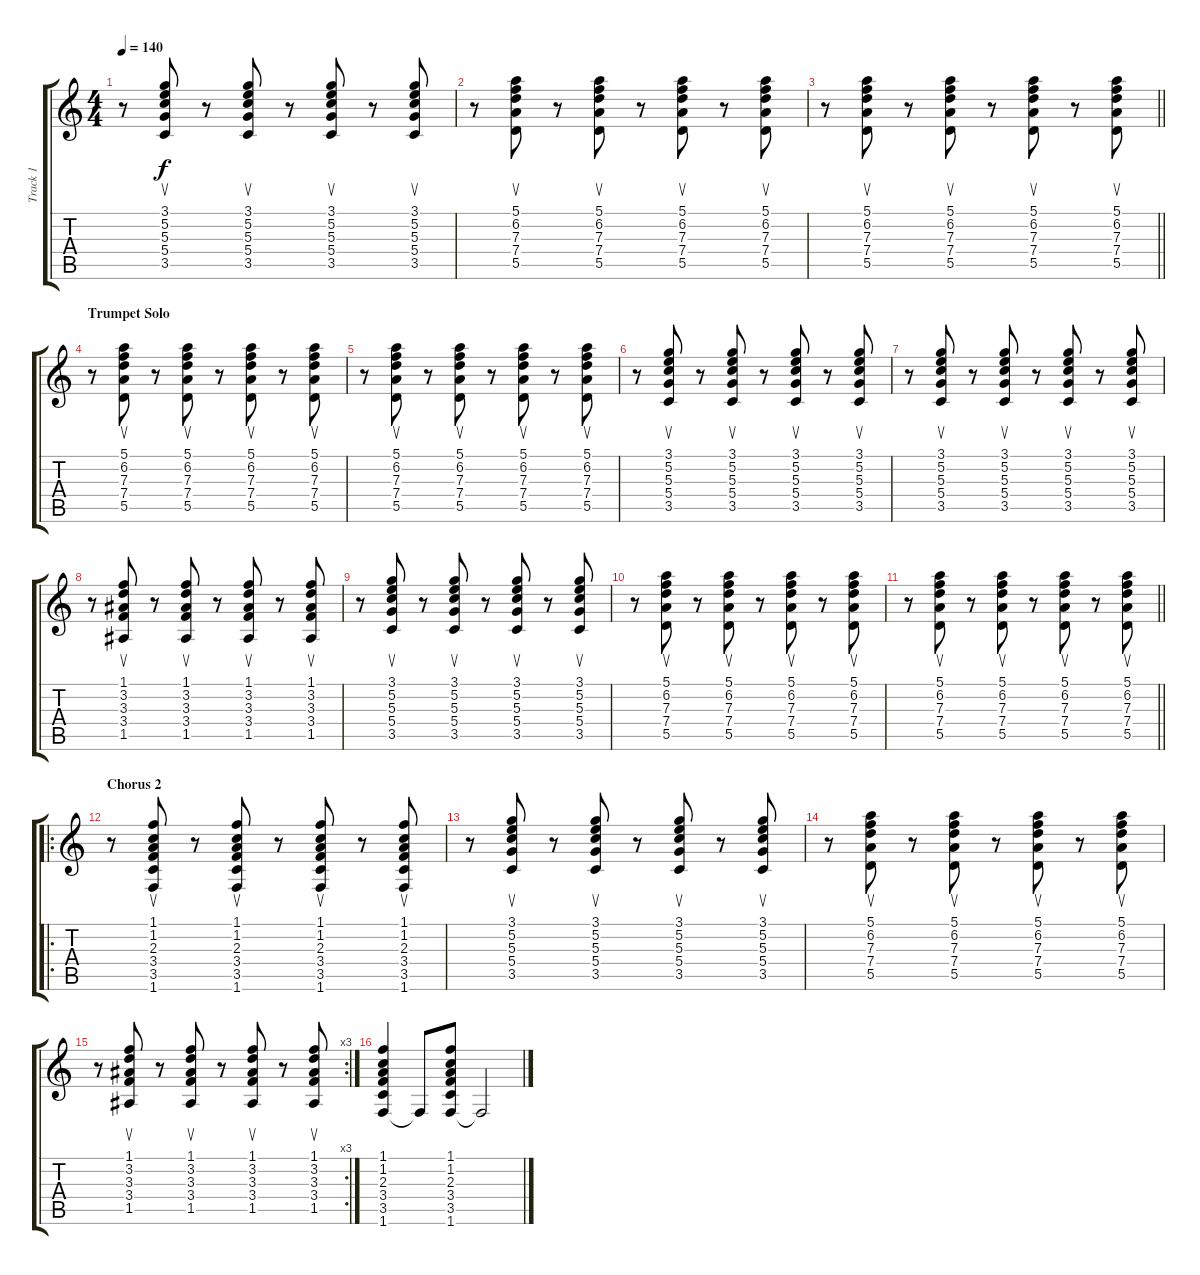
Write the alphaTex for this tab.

\track ("Track 1" "Track 1") {instrument electricguitarclean}
\staff {score tabs}
\tuning (E4 B3 G3 D3 A2 E2) {hide}
\ts (4 4)
\tempo 140
\clef g2
\ks c
r.8{dy f} (3.1 5.2 5.3 5.4 3.5).8{su} r.8 (3.1 5.2 5.3 5.4 3.5).8{su} r.8 (3.1 5.2 5.3 5.4 3.5).8{su} r.8 (3.1 5.2 5.3 5.4 3.5).8{su} |
r.8 (5.1 6.2 7.3 7.4 5.5).8{su} r.8 (5.1 6.2 7.3 7.4 5.5).8{su} r.8 (5.1 6.2 7.3 7.4 5.5).8{su} r.8 (5.1 6.2 7.3 7.4 5.5).8{su} |
\barLineRight lightlight
r.8 (5.1 6.2 7.3 7.4 5.5).8{su} r.8 (5.1 6.2 7.3 7.4 5.5).8{su} r.8 (5.1 6.2 7.3 7.4 5.5).8{su} r.8 (5.1 6.2 7.3 7.4 5.5).8{su} |
\section ("" "Trumpet Solo")
r.8 (5.1 6.2 7.3 7.4 5.5).8{su} r.8 (5.1 6.2 7.3 7.4 5.5).8{su} r.8 (5.1 6.2 7.3 7.4 5.5).8{su} r.8 (5.1 6.2 7.3 7.4 5.5).8{su} |
r.8 (5.1 6.2 7.3 7.4 5.5).8{su} r.8 (5.1 6.2 7.3 7.4 5.5).8{su} r.8 (5.1 6.2 7.3 7.4 5.5).8{su} r.8 (5.1 6.2 7.3 7.4 5.5).8{su} |
r.8 (3.1 5.2 5.3 5.4 3.5).8{su} r.8 (3.1 5.2 5.3 5.4 3.5).8{su} r.8 (3.1 5.2 5.3 5.4 3.5).8{su} r.8 (3.1 5.2 5.3 5.4 3.5).8{su} |
r.8 (3.1 5.2 5.3 5.4 3.5).8{su} r.8 (3.1 5.2 5.3 5.4 3.5).8{su} r.8 (3.1 5.2 5.3 5.4 3.5).8{su} r.8 (3.1 5.2 5.3 5.4 3.5).8{su} |
r.8 (1.1 3.2 3.3 3.4 1.5).8{su} r.8 (1.1 3.2 3.3 3.4 1.5).8{su} r.8 (1.1 3.2 3.3 3.4 1.5).8{su} r.8 (1.1 3.2 3.3 3.4 1.5).8{su} |
r.8 (3.1 5.2 5.3 5.4 3.5).8{su} r.8 (3.1 5.2 5.3 5.4 3.5).8{su} r.8 (3.1 5.2 5.3 5.4 3.5).8{su} r.8 (3.1 5.2 5.3 5.4 3.5).8{su} |
r.8 (5.1 6.2 7.3 7.4 5.5).8{su} r.8 (5.1 6.2 7.3 7.4 5.5).8{su} r.8 (5.1 6.2 7.3 7.4 5.5).8{su} r.8 (5.1 6.2 7.3 7.4 5.5).8{su} |
\barLineRight lightlight
r.8 (5.1 6.2 7.3 7.4 5.5).8{su} r.8 (5.1 6.2 7.3 7.4 5.5).8{su} r.8 (5.1 6.2 7.3 7.4 5.5).8{su} r.8 (5.1 6.2 7.3 7.4 5.5).8{su} |
\ro
\section ("" "Chorus 2")
r.8 (1.1 1.2 2.3 3.4 3.5 1.6).8{su} r.8 (1.1 1.2 2.3 3.4 3.5 1.6).8{su} r.8 (1.1 1.2 2.3 3.4 3.5 1.6).8{su} r.8 (1.1 1.2 2.3 3.4 3.5 1.6).8{su} |
r.8 (3.1 5.2 5.3 5.4 3.5).8{su} r.8 (3.1 5.2 5.3 5.4 3.5).8{su} r.8 (3.1 5.2 5.3 5.4 3.5).8{su} r.8 (3.1 5.2 5.3 5.4 3.5).8{su} |
r.8 (5.1 6.2 7.3 7.4 5.5).8{su} r.8 (5.1 6.2 7.3 7.4 5.5).8{su} r.8 (5.1 6.2 7.3 7.4 5.5).8{su} r.8 (5.1 6.2 7.3 7.4 5.5).8{su} |
\rc 3
r.8 (1.1 3.2 3.3 3.4 1.5).8{su} r.8 (1.1 3.2 3.3 3.4 1.5).8{su} r.8 (1.1 3.2 3.3 3.4 1.5).8{su} r.8 (1.1 3.2 3.3 3.4 1.5).8{su} |
(1.1 1.2 2.3 3.4 3.5 1.6).4 1.6{t}.8 (1.1 1.2 2.3 3.4 3.5 1.6).8 1.6{t}.2
